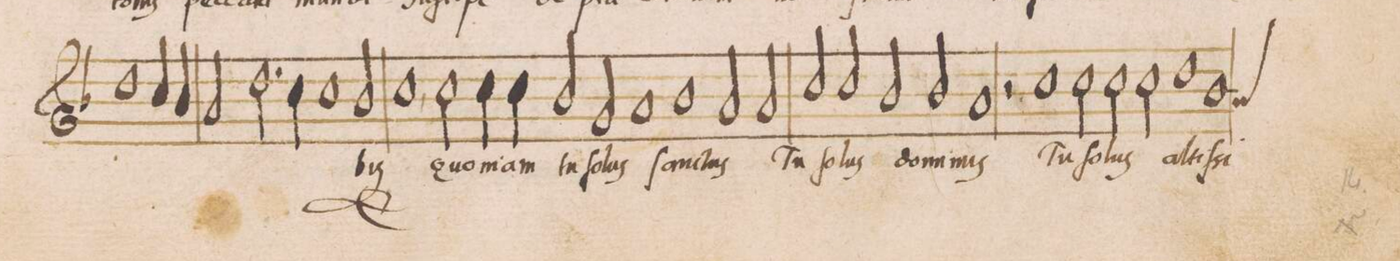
**kern	**text
*I"DISCANTVS	*
*clefG2	*
*k[b-]	*
*met(C|)	*
*M2/1	*
1dd	.
4cc/	.
4b-/	.
=57-	=57-
2a/	.
2.dd\	.
4cc\	.
1cc\	.
=58-	=58-
2b-/	.
1cc,<	-bis
=59-	=59-
2cc\	Quo-
4cc\	-ni-
4cc\	-am
2b-/	tu
2g/	ſol-
=60-	=60-
1a	-us
1b-	ſan-
=61-	=61-
2a/	-ctus
2a/	Tu
2cc/	ſol-
2cc/	-lus
=62-	=62-
2b-/	do-
2b-/	-mi-
1a	-nus
=63-	=63-
2r	.
1cc	Tu
2cc\	ſol-
=64-	=64-
2cc\	-lus
2cc\	al-
1dd	-ti-
=65-	=65-
*custos:a	*
1b-	-ſsi-
*-	*-
